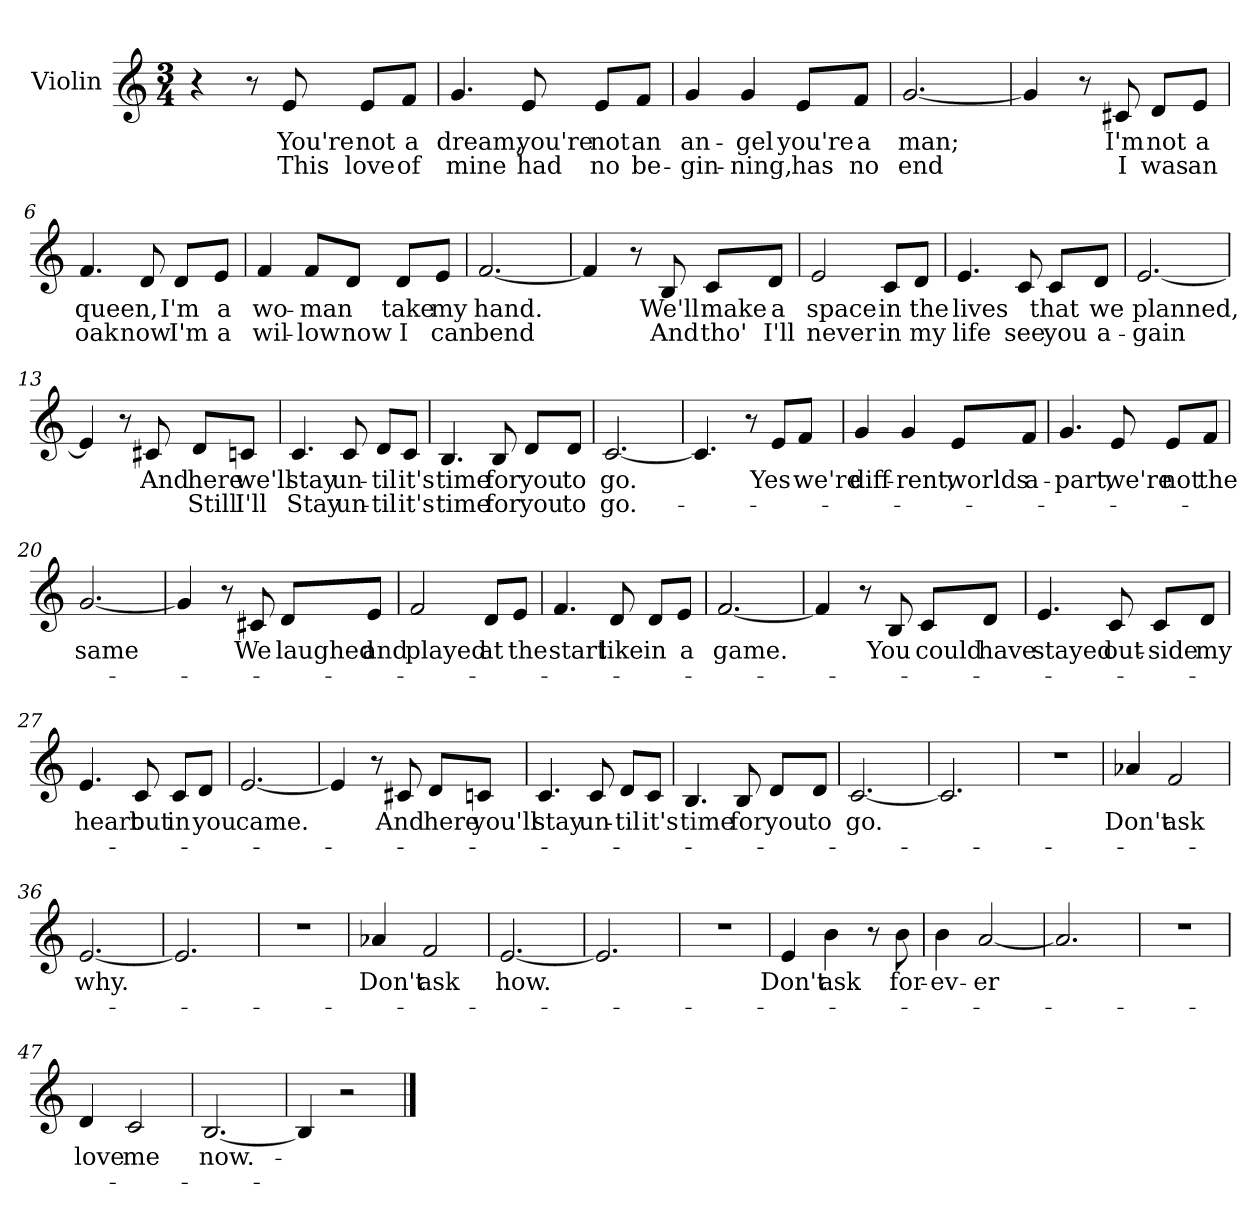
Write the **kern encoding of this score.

**kern	**text	**text
*part1	*part1	*part1
*staff1	*staff1	*staff1
*I"Violin	*	*
*I'Vln	*	*
*clefG2	*	*
*k[]	*	*
*C:	*	*
*M3/4	*	*
=1	=1	=1
4r	.	.
8r	.	.
8e/	You're	This
8e/L	not	love
8f/J	a	of
=2	=2	=2
4.g/	dream,	mine
8e/	you're	had
8e/L	not	no
8f/J	an	be-
=3	=3	=3
4g/	an-	-gin-
4g/	-gel	-ning,
8e/L	you're	has
8f/J	a	no
=4	=4	=4
[2.g/	man;	end
=5	=5	=5
4g/]	.	.
8r	.	.
8c#X/	I'm	I
8d/L	not	was
8e/J	a	an
!!LO:LB:g=z
=6	=6	=6
4.f/	queen,	oak
8d/	.	now
8d/L	I'm	I'm
8e/J	a	a
=7	=7	=7
4f/	wo-	wil-
8f/L	-man	-low
8d/J	.	now
8d/L	take	I
8e/J	my	can
=8	=8	=8
[2.f/	hand.	bend
=9	=9	=9
4f/]	.	.
8r	.	.
8B/	We'll	And
8c/L	make	tho'
8d/J	a	I'll
=10	=10	=10
2e/	space	never
8c/L	in	in
8d/J	the	my
!!LO:LB:g=z
=11	=11	=11
4.e/	lives	life
8c/	.	see
8c/L	that	you
8d/J	we	a-
=12	=12	=12
[2.e/	planned,	-gain
=13	=13	=13
4e/]	.	.
8r	.	.
8c#X/	And	.
8d/L	here	Still
8cn/J	we'll	I'll
=14	=14	=14
4.c/	stay	Stay
8c/	un-	un-
8d/L	-til	-til
8c/J	it's	it's
=15	=15	=15
4.B/	time	time
8B/	for	for
8d/L	you	you
8d/J	to	to
!!LO:LB:g=z
=16	=16	=16
[2.c/	go.	go.-
=17	=17	=17
4.c/]	.	.
8r	.	.
8e/L	Yes	.
8f/J	we're	.
=18	=18	=18
4g/	diff-	.
4g/	-rent,	.
8e/L	worlds	.
8f/J	a-	.
=19	=19	=19
4.g/	-part,	.
8e/	we're	.
8e/L	not	.
8f/J	the	.
=20	=20	=20
[2.g/	same	.
=21	=21	=21
4g/]	.	.
8r	.	.
8c#X/	We	.
8d/L	laughed	.
8e/J	and	.
=22	=22	=22
2f/	played	.
8d/L	at	.
8e/J	the	.
!!LO:LB:g=z
=23	=23	=23
4.f/	start	.
8d/	like	.
8d/L	in	.
8e/J	a	.
=24	=24	=24
[2.f/	game.	.
=25	=25	=25
4f/]	.	.
8r	.	.
8B/	You	.
8c/L	could	.
8d/J	have	.
=26	=26	=26
4.e/	stayed	.
8c/	out-	.
8c/L	-side	.
8d/J	my	.
=27	=27	=27
4.e/	heart	.
8c/	but	.
8c/L	in	.
8d/J	you	.
=28	=28	=28
[2.e/	came.	.
!!LO:LB:g=z
=29	=29	=29
4e/]	.	.
8r	.	.
8c#X/	And	.
8d/L	here	.
8cn/J	you'll	.
=30	=30	=30
4.c/	stay	.
8c/	un-	.
8d/L	-til	.
8c/J	it's	.
=31	=31	=31
4.B/	time	.
8B/	for	.
8d/L	you	.
8d/J	to	.
=32	=32	=32
[2.c/	go.	.
=33	=33	=33
2.c/]	.	.
=34	=34	=34
2.r	.	.
=35	=35	=35
4a-X/	Don't	.
2f/	ask	.
=36	=36	=36
[2.e/	why.	.
=37	=37	=37
2.e/]	.	.
=38	=38	=38
2.r	.	.
!!LO:LB:g=z
=39	=39	=39
4a-X/	Don't	.
2f/	ask	.
=40	=40	=40
[2.e/	how.	.
=41	=41	=41
2.e/]	.	.
=42	=42	=42
2.r	.	.
=43	=43	=43
4e/	Don't	.
4b\	ask	.
8r	.	.
8b\	for-	.
=44	=44	=44
4b\	-ev-	.
[2a/	-er	.
=45	=45	=45
2.a/]	.	.
=46	=46	=46
2.r	.	.
=47	=47	=47
4d/	love	.
2c/	me	.
=48	=48	=48
[2.B/	now.-	.
=49	=49	=49
4B/]	.	.
2r	.	.
==	==	==
*-	*-	*-
